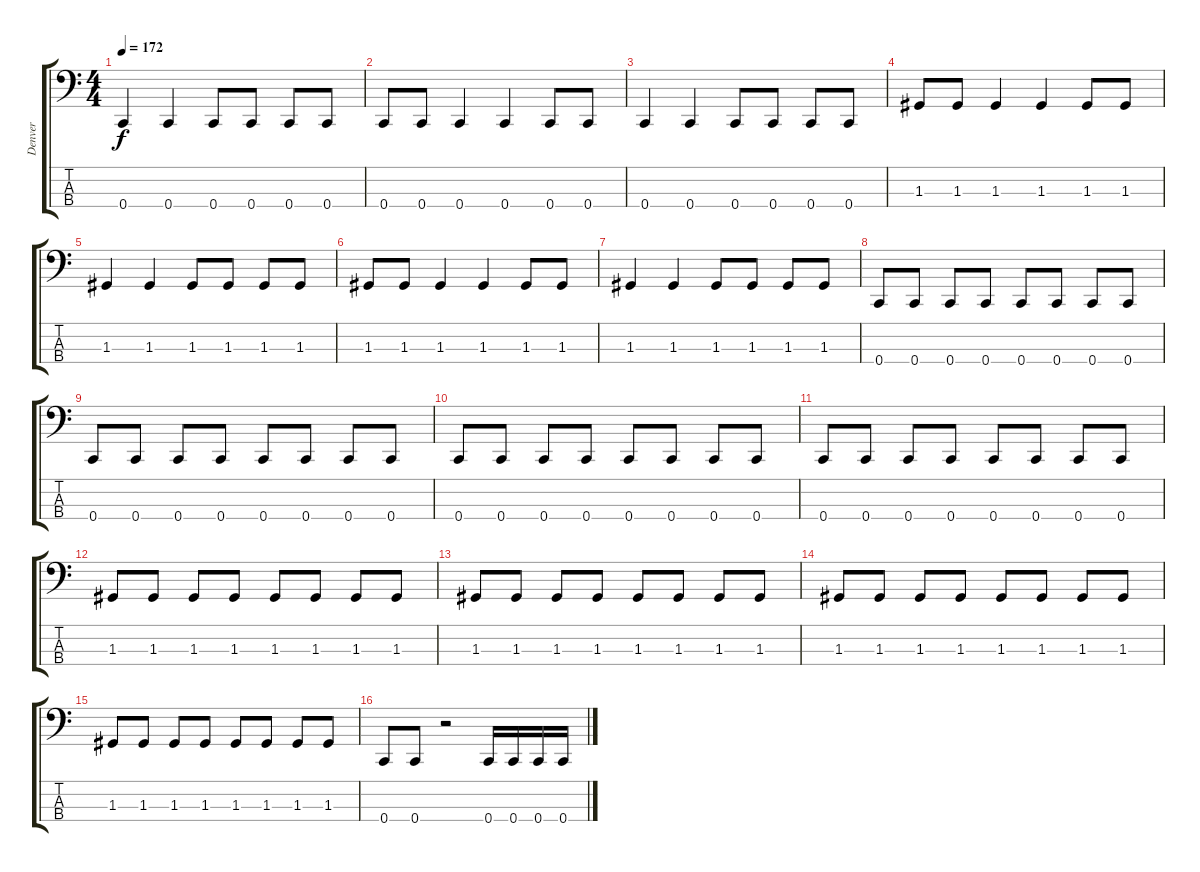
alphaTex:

\track ("Denver" "Denver") {instrument electricbassfinger}
\staff {score tabs}
\tuning (F2 C2 G1 C1) {hide}
\ts (4 4)
\tempo 172
\clef f4
\ks c
0.4.4{dy f} 0.4.4 0.4.8 0.4.8 0.4.8 0.4.8 |
0.4.8 0.4.8 0.4.4 0.4.4 0.4.8 0.4.8 |
0.4.4 0.4.4 0.4.8 0.4.8 0.4.8 0.4.8 |
1.3.8 1.3.8 1.3.4 1.3.4 1.3.8 1.3.8 |
1.3.4 1.3.4 1.3.8 1.3.8 1.3.8 1.3.8 |
1.3.8 1.3.8 1.3.4 1.3.4 1.3.8 1.3.8 |
1.3.4 1.3.4 1.3.8 1.3.8 1.3.8 1.3.8 |
0.4.8 0.4.8 0.4.8 0.4.8 0.4.8 0.4.8 0.4.8 0.4.8 |
0.4.8 0.4.8 0.4.8 0.4.8 0.4.8 0.4.8 0.4.8 0.4.8 |
0.4.8 0.4.8 0.4.8 0.4.8 0.4.8 0.4.8 0.4.8 0.4.8 |
0.4.8 0.4.8 0.4.8 0.4.8 0.4.8 0.4.8 0.4.8 0.4.8 |
1.3.8 1.3.8 1.3.8 1.3.8 1.3.8 1.3.8 1.3.8 1.3.8 |
1.3.8 1.3.8 1.3.8 1.3.8 1.3.8 1.3.8 1.3.8 1.3.8 |
1.3.8 1.3.8 1.3.8 1.3.8 1.3.8 1.3.8 1.3.8 1.3.8 |
1.3.8 1.3.8 1.3.8 1.3.8 1.3.8 1.3.8 1.3.8 1.3.8 |
0.4.8 0.4.8 r.2 0.4.16 0.4.16 0.4.16 0.4.16
